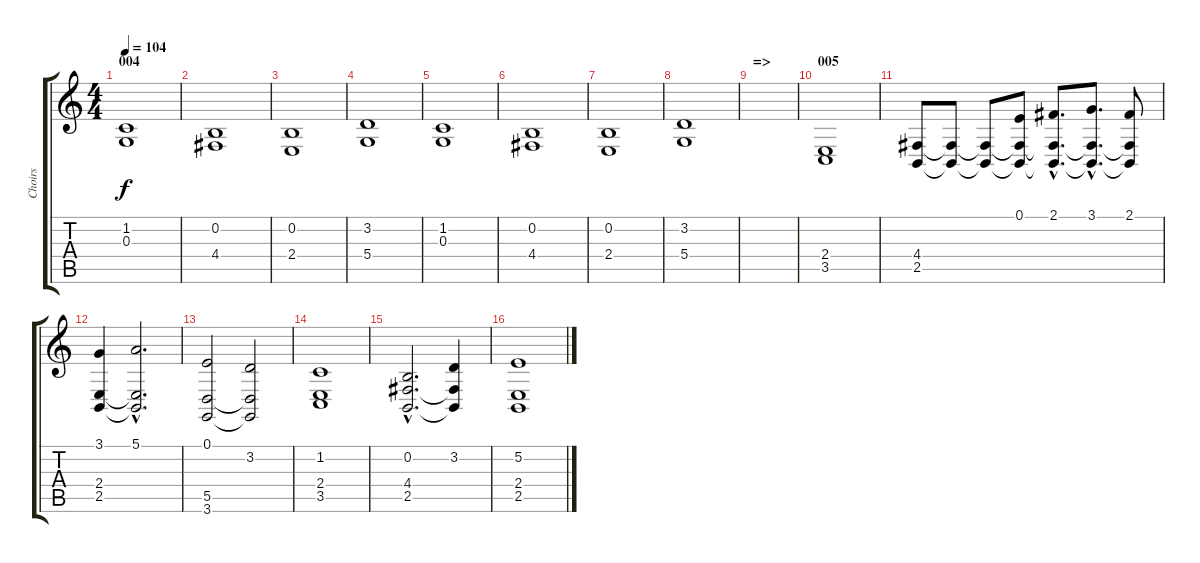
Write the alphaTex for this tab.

\track ("Choirs" "Choirs") {instrument applause}
\staff {score tabs}
\tuning (E4 B3 G3 D3 A2 E2) {hide}
\ts (4 4)
\section ("" "004")
\tempo 104
\clef g2
\ks c
(1.2 0.3).1{dy f} |
(0.2 4.4).1 |
(0.2 2.4).1 |
(3.2 5.4).1 |
(1.2 0.3).1 |
(0.2 4.4).1 |
(0.2 2.4).1 |
(3.2 5.4).1 |
\section ("" "=>")
|
\section ("" "005")
(2.4 3.5).1 |
(4.4 2.5).8 (4.4{t} 2.5{t}).8 (4.4{t} 2.5{t}).8 (0.1 4.4{t} 2.5{t}).8{balance 3} (2.1{hac} 4.4{hac t} 2.5{hac t}).8{d balance 13} (3.1{hac} 4.4{hac t} 2.5{hac t}).8{d balance 3} (2.1 4.4{t} 2.5{t}).8{balance 13} |
(3.1 2.4 2.5).4{balance 3} (5.1{hac} 2.4{hac t} 2.5{hac t}).2{d balance 13} |
(0.1 5.5 3.6).2 (3.2 5.5{t} 3.6{t}).2 |
(1.2 2.4 3.5).1 |
(0.2{hac} 4.4{hac} 2.5{hac}).2{d} (3.2 4.4{t} 2.5{t}).4 |
(5.2 2.4 2.5).1
